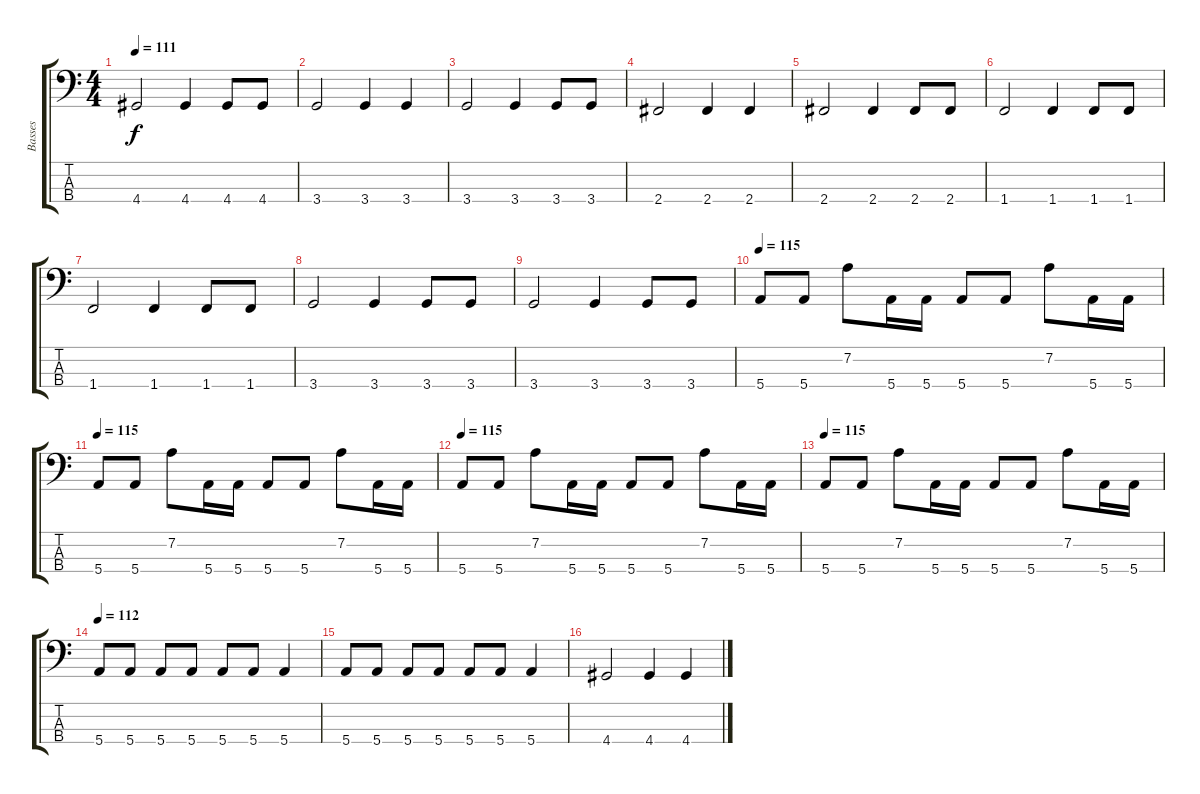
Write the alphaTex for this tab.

\track ("Basses" "Basses") {instrument electricbassfinger}
\staff {score tabs}
\tuning (G2 D2 A1 E1) {hide}
\ts (4 4)
\tempo 111
\clef f4
\ks c
4.4.2{dy f} 4.4.4 4.4.8 4.4.8 |
3.4.2 3.4.4 3.4.4 |
3.4.2 3.4.4 3.4.8 3.4.8 |
2.4.2 2.4.4 2.4.4 |
2.4.2 2.4.4 2.4.8 2.4.8 |
1.4.2 1.4.4 1.4.8 1.4.8 |
1.4.2 1.4.4 1.4.8 1.4.8 |
3.4.2 3.4.4 3.4.8 3.4.8 |
3.4.2 3.4.4 3.4.8 3.4.8 |
\tempo 115
5.4.8 5.4.8 7.2.8 5.4.16 5.4.16 5.4.8 5.4.8 7.2.8 5.4.16 5.4.16 |
\tempo 115
5.4.8 5.4.8 7.2.8 5.4.16 5.4.16 5.4.8 5.4.8 7.2.8 5.4.16 5.4.16 |
\tempo 115
5.4.8 5.4.8 7.2.8 5.4.16 5.4.16 5.4.8 5.4.8 7.2.8 5.4.16 5.4.16 |
\tempo 115
5.4.8 5.4.8 7.2.8 5.4.16 5.4.16 5.4.8 5.4.8 7.2.8 5.4.16 5.4.16 |
\section ("" "")
\tempo 112
5.4.8 5.4.8 5.4.8 5.4.8 5.4.8 5.4.8 5.4.4 |
5.4.8 5.4.8 5.4.8 5.4.8 5.4.8 5.4.8 5.4.4 |
4.4.2 4.4.4 4.4.4
